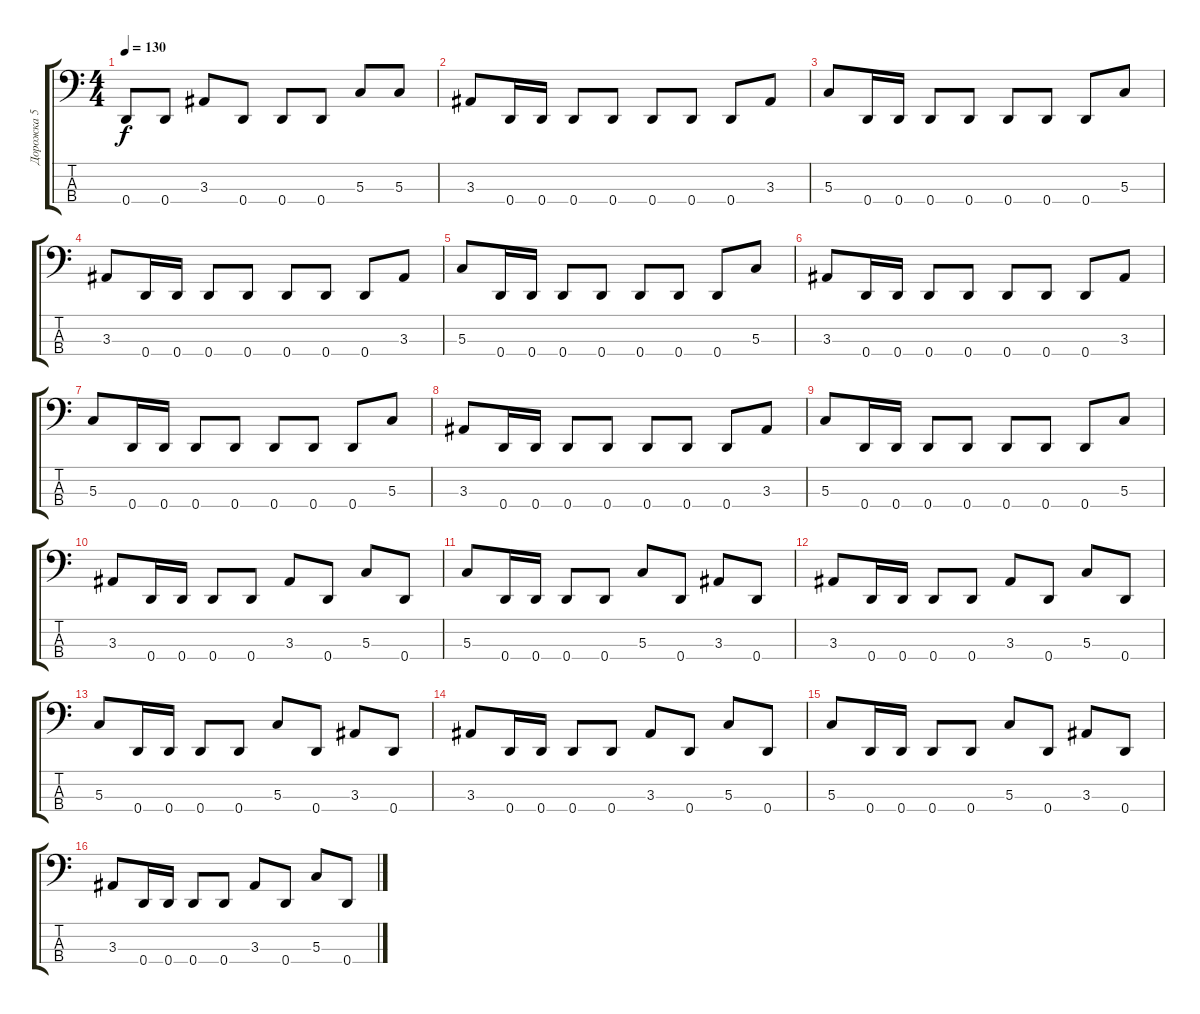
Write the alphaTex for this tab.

\track ("Дорожка 5" "Дорожка 5") {instrument electricbasspick}
\staff {score tabs}
\tuning (F2 C2 G1 D1) {hide}
\ts (4 4)
\tempo 130
\clef f4
\ks c
0.4.8{dy f} 0.4.8 3.3.8 0.4.8 0.4.8 0.4.8 5.3.8 5.3.8 |
3.3.8 0.4.16 0.4.16 0.4.8 0.4.8 0.4.8 0.4.8 0.4.8 3.3.8 |
5.3.8 0.4.16 0.4.16 0.4.8 0.4.8 0.4.8 0.4.8 0.4.8 5.3.8 |
3.3.8 0.4.16 0.4.16 0.4.8 0.4.8 0.4.8 0.4.8 0.4.8 3.3.8 |
5.3.8 0.4.16 0.4.16 0.4.8 0.4.8 0.4.8 0.4.8 0.4.8 5.3.8 |
3.3.8 0.4.16 0.4.16 0.4.8 0.4.8 0.4.8 0.4.8 0.4.8 3.3.8 |
5.3.8 0.4.16 0.4.16 0.4.8 0.4.8 0.4.8 0.4.8 0.4.8 5.3.8 |
3.3.8 0.4.16 0.4.16 0.4.8 0.4.8 0.4.8 0.4.8 0.4.8 3.3.8 |
5.3.8 0.4.16 0.4.16 0.4.8 0.4.8 0.4.8 0.4.8 0.4.8 5.3.8 |
3.3.8 0.4.16 0.4.16 0.4.8 0.4.8 3.3.8 0.4.8 5.3.8 0.4.8 |
5.3.8 0.4.16 0.4.16 0.4.8 0.4.8 5.3.8 0.4.8 3.3.8 0.4.8 |
3.3.8 0.4.16 0.4.16 0.4.8 0.4.8 3.3.8 0.4.8 5.3.8 0.4.8 |
5.3.8 0.4.16 0.4.16 0.4.8 0.4.8 5.3.8 0.4.8 3.3.8 0.4.8 |
3.3.8 0.4.16 0.4.16 0.4.8 0.4.8 3.3.8 0.4.8 5.3.8 0.4.8 |
5.3.8 0.4.16 0.4.16 0.4.8 0.4.8 5.3.8 0.4.8 3.3.8 0.4.8 |
3.3.8 0.4.16 0.4.16 0.4.8 0.4.8 3.3.8 0.4.8 5.3.8 0.4.8
